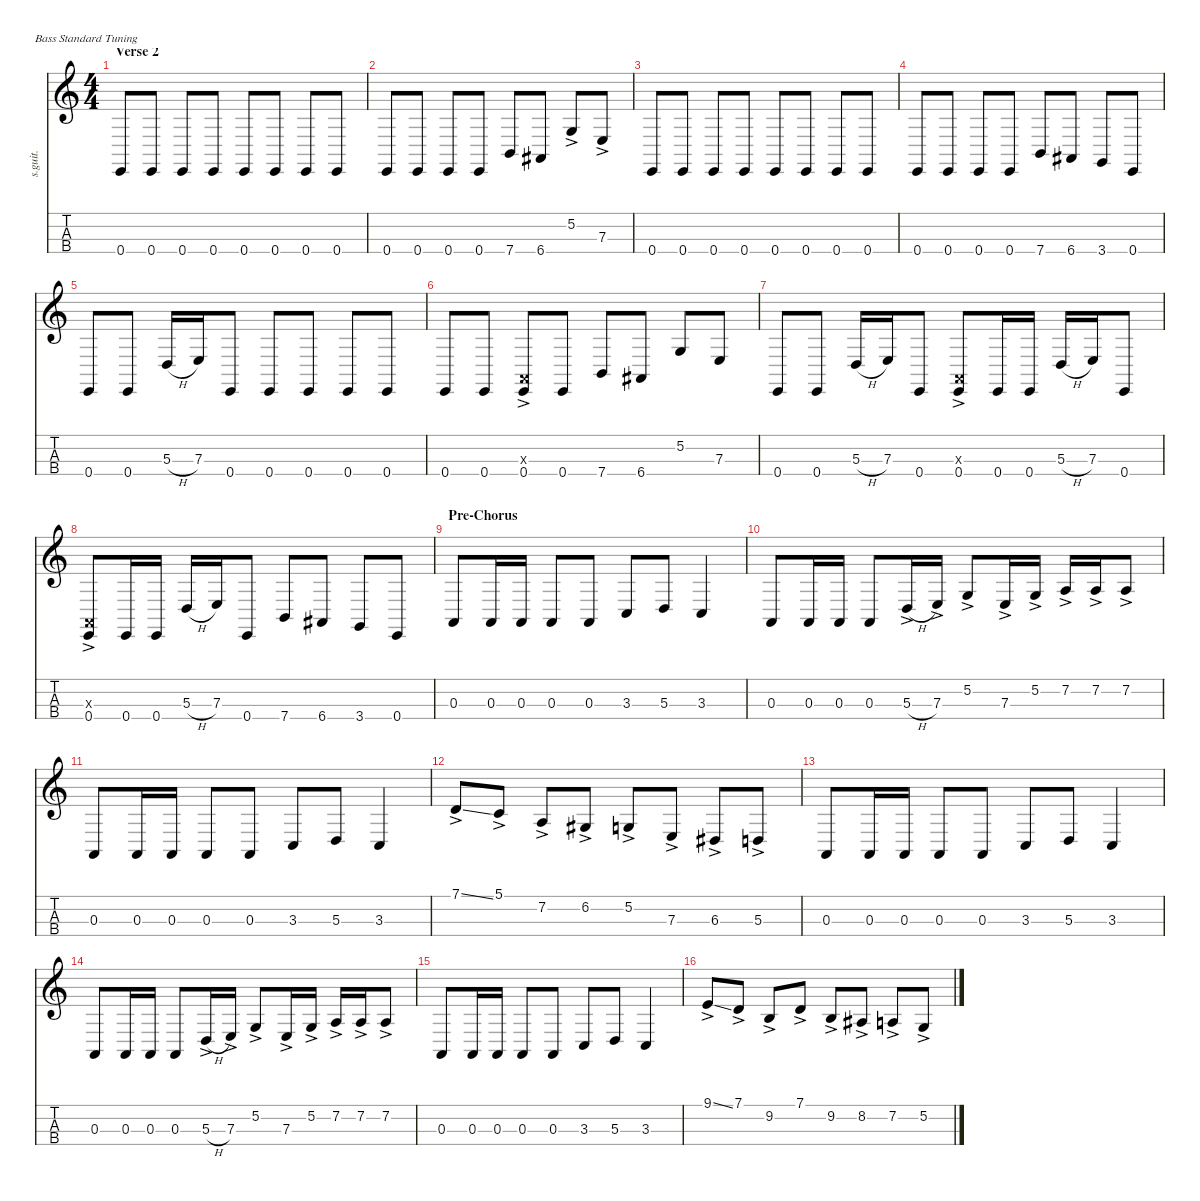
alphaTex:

\defaultSystemsLayout 4
\hideDynamics
\bracketExtendMode nobrackets
\track ("Cliff Burton - Bass" "s.guit.") {instrument electricbassfinger}
\staff {score tabs}
\tuning (G2 D2 A1 E1)
\ts (4 4)
\section ("" "Verse 2")
\tempo (140 hide)
\clef g2
\ks c
0.4.8{lyrics (0 "") lyrics (1 "") lyrics (2 "") lyrics (3 "") lyrics (4 "") dy f} 0.4.8{lyrics (0 "") lyrics (1 "") lyrics (2 "") lyrics (3 "") lyrics (4 "")} 0.4.8{lyrics (0 "") lyrics (1 "") lyrics (2 "") lyrics (3 "") lyrics (4 "")} 0.4.8{lyrics (0 "") lyrics (1 "") lyrics (2 "") lyrics (3 "") lyrics (4 "")} 0.4.8{lyrics (0 "") lyrics (1 "") lyrics (2 "") lyrics (3 "") lyrics (4 "")} 0.4.8{lyrics (0 "") lyrics (1 "") lyrics (2 "") lyrics (3 "") lyrics (4 "")} 0.4.8{lyrics (0 "") lyrics (1 "") lyrics (2 "") lyrics (3 "") lyrics (4 "")} 0.4.8{lyrics (0 "") lyrics (1 "") lyrics (2 "") lyrics (3 "") lyrics (4 "")} |
0.4.8{lyrics (0 "") lyrics (1 "") lyrics (2 "") lyrics (3 "") lyrics (4 "")} 0.4.8{lyrics (0 "") lyrics (1 "") lyrics (2 "") lyrics (3 "") lyrics (4 "")} 0.4.8{lyrics (0 "") lyrics (1 "") lyrics (2 "") lyrics (3 "") lyrics (4 "")} 0.4.8{lyrics (0 "") lyrics (1 "") lyrics (2 "") lyrics (3 "") lyrics (4 "")} 7.4.8{lyrics (0 "") lyrics (1 "") lyrics (2 "") lyrics (3 "") lyrics (4 "")} 6.4{acc #}.8{lyrics (0 "") lyrics (1 "") lyrics (2 "") lyrics (3 "") lyrics (4 "")} 5.2{ac}.8{lyrics (0 "") lyrics (1 "") lyrics (2 "") lyrics (3 "") lyrics (4 "") dy p} 7.3{ac}.8{lyrics (0 "") lyrics (1 "") lyrics (2 "") lyrics (3 "") lyrics (4 "")} |
0.4.8{lyrics (0 "") lyrics (1 "") lyrics (2 "") lyrics (3 "") lyrics (4 "") dy f} 0.4.8{lyrics (0 "") lyrics (1 "") lyrics (2 "") lyrics (3 "") lyrics (4 "")} 0.4.8{lyrics (0 "") lyrics (1 "") lyrics (2 "") lyrics (3 "") lyrics (4 "")} 0.4.8{lyrics (0 "") lyrics (1 "") lyrics (2 "") lyrics (3 "") lyrics (4 "")} 0.4.8{lyrics (0 "") lyrics (1 "") lyrics (2 "") lyrics (3 "") lyrics (4 "")} 0.4.8{lyrics (0 "") lyrics (1 "") lyrics (2 "") lyrics (3 "") lyrics (4 "")} 0.4.8{lyrics (0 "") lyrics (1 "") lyrics (2 "") lyrics (3 "") lyrics (4 "")} 0.4.8{lyrics (0 "") lyrics (1 "") lyrics (2 "") lyrics (3 "") lyrics (4 "")} |
0.4.8{lyrics (0 "") lyrics (1 "") lyrics (2 "") lyrics (3 "") lyrics (4 "")} 0.4.8{lyrics (0 "") lyrics (1 "") lyrics (2 "") lyrics (3 "") lyrics (4 "")} 0.4.8{lyrics (0 "") lyrics (1 "") lyrics (2 "") lyrics (3 "") lyrics (4 "")} 0.4.8{lyrics (0 "") lyrics (1 "") lyrics (2 "") lyrics (3 "") lyrics (4 "")} 7.4.8{lyrics (0 "") lyrics (1 "") lyrics (2 "") lyrics (3 "") lyrics (4 "")} 6.4{acc #}.8{lyrics (0 "") lyrics (1 "") lyrics (2 "") lyrics (3 "") lyrics (4 "")} 3.4.8{lyrics (0 "") lyrics (1 "") lyrics (2 "") lyrics (3 "") lyrics (4 "")} 0.4.8{lyrics (0 "") lyrics (1 "") lyrics (2 "") lyrics (3 "") lyrics (4 "")} |
0.4.8{lyrics (0 "") lyrics (1 "") lyrics (2 "") lyrics (3 "") lyrics (4 "")} 0.4.8{lyrics (0 "") lyrics (1 "") lyrics (2 "") lyrics (3 "") lyrics (4 "")} 5.3{h}.16{lyrics (0 "") lyrics (1 "") lyrics (2 "") lyrics (3 "") lyrics (4 "")} 7.3.16{lyrics (0 "") lyrics (1 "") lyrics (2 "") lyrics (3 "") lyrics (4 "")} 0.4.8{lyrics (0 "") lyrics (1 "") lyrics (2 "") lyrics (3 "") lyrics (4 "")} 0.4.8{lyrics (0 "") lyrics (1 "") lyrics (2 "") lyrics (3 "") lyrics (4 "")} 0.4.8{lyrics (0 "") lyrics (1 "") lyrics (2 "") lyrics (3 "") lyrics (4 "")} 0.4.8{lyrics (0 "") lyrics (1 "") lyrics (2 "") lyrics (3 "") lyrics (4 "")} 0.4.8{lyrics (0 "") lyrics (1 "") lyrics (2 "") lyrics (3 "") lyrics (4 "")} |
0.4.8{lyrics (0 "") lyrics (1 "") lyrics (2 "") lyrics (3 "") lyrics (4 "")} 0.4.8{lyrics (0 "") lyrics (1 "") lyrics (2 "") lyrics (3 "") lyrics (4 "")} (0.3{ac x} 0.4{ac}).8{lyrics (0 "") lyrics (1 "") lyrics (2 "") lyrics (3 "") lyrics (4 "") dy p} 0.4.8{lyrics (0 "") lyrics (1 "") lyrics (2 "") lyrics (3 "") lyrics (4 "") dy f} 7.4.8{lyrics (0 "") lyrics (1 "") lyrics (2 "") lyrics (3 "") lyrics (4 "")} 6.4{acc #}.8{lyrics (0 "") lyrics (1 "") lyrics (2 "") lyrics (3 "") lyrics (4 "")} 5.2.8{lyrics (0 "") lyrics (1 "") lyrics (2 "") lyrics (3 "") lyrics (4 "")} 7.3.8{lyrics (0 "") lyrics (1 "") lyrics (2 "") lyrics (3 "") lyrics (4 "")} |
0.4.8{lyrics (0 "") lyrics (1 "") lyrics (2 "") lyrics (3 "") lyrics (4 "")} 0.4.8{lyrics (0 "") lyrics (1 "") lyrics (2 "") lyrics (3 "") lyrics (4 "")} 5.3{h}.16{lyrics (0 "") lyrics (1 "") lyrics (2 "") lyrics (3 "") lyrics (4 "")} 7.3.16{lyrics (0 "") lyrics (1 "") lyrics (2 "") lyrics (3 "") lyrics (4 "")} 0.4.8{lyrics (0 "") lyrics (1 "") lyrics (2 "") lyrics (3 "") lyrics (4 "")} (0.3{ac x} 0.4{ac}).8{lyrics (0 "") lyrics (1 "") lyrics (2 "") lyrics (3 "") lyrics (4 "") dy p} 0.4.16{lyrics (0 "") lyrics (1 "") lyrics (2 "") lyrics (3 "") lyrics (4 "") dy f} 0.4.16{lyrics (0 "") lyrics (1 "") lyrics (2 "") lyrics (3 "") lyrics (4 "")} 5.3{h}.16{lyrics (0 "") lyrics (1 "") lyrics (2 "") lyrics (3 "") lyrics (4 "")} 7.3.16{lyrics (0 "") lyrics (1 "") lyrics (2 "") lyrics (3 "") lyrics (4 "")} 0.4.8{lyrics (0 "") lyrics (1 "") lyrics (2 "") lyrics (3 "") lyrics (4 "")} |
(0.3{ac x} 0.4{ac}).8{lyrics (0 "") lyrics (1 "") lyrics (2 "") lyrics (3 "") lyrics (4 "") dy p} 0.4.16{lyrics (0 "") lyrics (1 "") lyrics (2 "") lyrics (3 "") lyrics (4 "") dy f} 0.4.16{lyrics (0 "") lyrics (1 "") lyrics (2 "") lyrics (3 "") lyrics (4 "")} 5.3{h}.16{lyrics (0 "") lyrics (1 "") lyrics (2 "") lyrics (3 "") lyrics (4 "")} 7.3.16{lyrics (0 "") lyrics (1 "") lyrics (2 "") lyrics (3 "") lyrics (4 "")} 0.4.8{lyrics (0 "") lyrics (1 "") lyrics (2 "") lyrics (3 "") lyrics (4 "")} 7.4.8{lyrics (0 "") lyrics (1 "") lyrics (2 "") lyrics (3 "") lyrics (4 "")} 6.4{acc #}.8{lyrics (0 "") lyrics (1 "") lyrics (2 "") lyrics (3 "") lyrics (4 "")} 3.4.8{lyrics (0 "") lyrics (1 "") lyrics (2 "") lyrics (3 "") lyrics (4 "")} 0.4.8{lyrics (0 "") lyrics (1 "") lyrics (2 "") lyrics (3 "") lyrics (4 "")} |
\section ("" "Pre-Chorus")
0.3.8{lyrics (0 "") lyrics (1 "") lyrics (2 "") lyrics (3 "") lyrics (4 "")} 0.3.16{lyrics (0 "") lyrics (1 "") lyrics (2 "") lyrics (3 "") lyrics (4 "")} 0.3.16{lyrics (0 "") lyrics (1 "") lyrics (2 "") lyrics (3 "") lyrics (4 "")} 0.3.8{lyrics (0 "") lyrics (1 "") lyrics (2 "") lyrics (3 "") lyrics (4 "")} 0.3.8{lyrics (0 "") lyrics (1 "") lyrics (2 "") lyrics (3 "") lyrics (4 "")} 3.3.8{lyrics (0 "") lyrics (1 "") lyrics (2 "") lyrics (3 "") lyrics (4 "")} 5.3.8{lyrics (0 "") lyrics (1 "") lyrics (2 "") lyrics (3 "") lyrics (4 "")} 3.3.4{lyrics (0 "") lyrics (1 "") lyrics (2 "") lyrics (3 "") lyrics (4 "")} |
0.3.8{lyrics (0 "") lyrics (1 "") lyrics (2 "") lyrics (3 "") lyrics (4 "")} 0.3.16{lyrics (0 "") lyrics (1 "") lyrics (2 "") lyrics (3 "") lyrics (4 "")} 0.3.16{lyrics (0 "") lyrics (1 "") lyrics (2 "") lyrics (3 "") lyrics (4 "")} 0.3.8{lyrics (0 "") lyrics (1 "") lyrics (2 "") lyrics (3 "") lyrics (4 "")} 5.3{h ac}.16{lyrics (0 "") lyrics (1 "") lyrics (2 "") lyrics (3 "") lyrics (4 "") dy p} 7.3{ac}.16{lyrics (0 "") lyrics (1 "") lyrics (2 "") lyrics (3 "") lyrics (4 "")} 5.2{ac}.8{lyrics (0 "") lyrics (1 "") lyrics (2 "") lyrics (3 "") lyrics (4 "")} 7.3{ac}.16{lyrics (0 "") lyrics (1 "") lyrics (2 "") lyrics (3 "") lyrics (4 "")} 5.2{ac}.16{lyrics (0 "") lyrics (1 "") lyrics (2 "") lyrics (3 "") lyrics (4 "")} 7.2{ac}.16{lyrics (0 "") lyrics (1 "") lyrics (2 "") lyrics (3 "") lyrics (4 "")} 7.2{ac}.16{lyrics (0 "") lyrics (1 "") lyrics (2 "") lyrics (3 "") lyrics (4 "")} 7.2{ac}.8{lyrics (0 "") lyrics (1 "") lyrics (2 "") lyrics (3 "") lyrics (4 "")} |
0.3.8{lyrics (0 "") lyrics (1 "") lyrics (2 "") lyrics (3 "") lyrics (4 "") dy f} 0.3.16{lyrics (0 "") lyrics (1 "") lyrics (2 "") lyrics (3 "") lyrics (4 "")} 0.3.16{lyrics (0 "") lyrics (1 "") lyrics (2 "") lyrics (3 "") lyrics (4 "")} 0.3.8{lyrics (0 "") lyrics (1 "") lyrics (2 "") lyrics (3 "") lyrics (4 "")} 0.3.8{lyrics (0 "") lyrics (1 "") lyrics (2 "") lyrics (3 "") lyrics (4 "")} 3.3.8{lyrics (0 "") lyrics (1 "") lyrics (2 "") lyrics (3 "") lyrics (4 "")} 5.3.8{lyrics (0 "") lyrics (1 "") lyrics (2 "") lyrics (3 "") lyrics (4 "")} 3.3.4{lyrics (0 "") lyrics (1 "") lyrics (2 "") lyrics (3 "") lyrics (4 "")} |
7.1{ss ac}.8{lyrics (0 "") lyrics (1 "") lyrics (2 "") lyrics (3 "") lyrics (4 "") dy p} 5.1{ac}.8{lyrics (0 "") lyrics (1 "") lyrics (2 "") lyrics (3 "") lyrics (4 "")} 7.2{ac}.8{lyrics (0 "") lyrics (1 "") lyrics (2 "") lyrics (3 "") lyrics (4 "")} 6.2{ac acc #}.8{lyrics (0 "") lyrics (1 "") lyrics (2 "") lyrics (3 "") lyrics (4 "")} 5.2{ac}.8{lyrics (0 "") lyrics (1 "") lyrics (2 "") lyrics (3 "") lyrics (4 "")} 7.3{ac}.8{lyrics (0 "") lyrics (1 "") lyrics (2 "") lyrics (3 "") lyrics (4 "")} 6.3{ac acc #}.8{lyrics (0 "") lyrics (1 "") lyrics (2 "") lyrics (3 "") lyrics (4 "")} 5.3{ac}.8{lyrics (0 "") lyrics (1 "") lyrics (2 "") lyrics (3 "") lyrics (4 "")} |
0.3.8{lyrics (0 "") lyrics (1 "") lyrics (2 "") lyrics (3 "") lyrics (4 "") dy f} 0.3.16{lyrics (0 "") lyrics (1 "") lyrics (2 "") lyrics (3 "") lyrics (4 "")} 0.3.16{lyrics (0 "") lyrics (1 "") lyrics (2 "") lyrics (3 "") lyrics (4 "")} 0.3.8{lyrics (0 "") lyrics (1 "") lyrics (2 "") lyrics (3 "") lyrics (4 "")} 0.3.8{lyrics (0 "") lyrics (1 "") lyrics (2 "") lyrics (3 "") lyrics (4 "")} 3.3.8{lyrics (0 "") lyrics (1 "") lyrics (2 "") lyrics (3 "") lyrics (4 "")} 5.3.8{lyrics (0 "") lyrics (1 "") lyrics (2 "") lyrics (3 "") lyrics (4 "")} 3.3.4{lyrics (0 "") lyrics (1 "") lyrics (2 "") lyrics (3 "") lyrics (4 "")} |
0.3.8{lyrics (0 "") lyrics (1 "") lyrics (2 "") lyrics (3 "") lyrics (4 "")} 0.3.16{lyrics (0 "") lyrics (1 "") lyrics (2 "") lyrics (3 "") lyrics (4 "")} 0.3.16{lyrics (0 "") lyrics (1 "") lyrics (2 "") lyrics (3 "") lyrics (4 "")} 0.3.8{lyrics (0 "") lyrics (1 "") lyrics (2 "") lyrics (3 "") lyrics (4 "")} 5.3{h ac}.16{lyrics (0 "") lyrics (1 "") lyrics (2 "") lyrics (3 "") lyrics (4 "") dy p} 7.3{ac}.16{lyrics (0 "") lyrics (1 "") lyrics (2 "") lyrics (3 "") lyrics (4 "")} 5.2{ac}.8{lyrics (0 "") lyrics (1 "") lyrics (2 "") lyrics (3 "") lyrics (4 "")} 7.3{ac}.16{lyrics (0 "") lyrics (1 "") lyrics (2 "") lyrics (3 "") lyrics (4 "")} 5.2{ac}.16{lyrics (0 "") lyrics (1 "") lyrics (2 "") lyrics (3 "") lyrics (4 "")} 7.2{ac}.16{lyrics (0 "") lyrics (1 "") lyrics (2 "") lyrics (3 "") lyrics (4 "")} 7.2{ac}.16{lyrics (0 "") lyrics (1 "") lyrics (2 "") lyrics (3 "") lyrics (4 "")} 7.2{ac}.8{lyrics (0 "") lyrics (1 "") lyrics (2 "") lyrics (3 "") lyrics (4 "")} |
0.3.8{lyrics (0 "") lyrics (1 "") lyrics (2 "") lyrics (3 "") lyrics (4 "") dy f} 0.3.16{lyrics (0 "") lyrics (1 "") lyrics (2 "") lyrics (3 "") lyrics (4 "")} 0.3.16{lyrics (0 "") lyrics (1 "") lyrics (2 "") lyrics (3 "") lyrics (4 "")} 0.3.8{lyrics (0 "") lyrics (1 "") lyrics (2 "") lyrics (3 "") lyrics (4 "")} 0.3.8{lyrics (0 "") lyrics (1 "") lyrics (2 "") lyrics (3 "") lyrics (4 "")} 3.3.8{lyrics (0 "") lyrics (1 "") lyrics (2 "") lyrics (3 "") lyrics (4 "")} 5.3.8{lyrics (0 "") lyrics (1 "") lyrics (2 "") lyrics (3 "") lyrics (4 "")} 3.3.4{lyrics (0 "") lyrics (1 "") lyrics (2 "") lyrics (3 "") lyrics (4 "")} |
9.1{ss ac}.8{lyrics (0 "") lyrics (1 "") lyrics (2 "") lyrics (3 "") lyrics (4 "") dy p} 7.1{ac}.8{lyrics (0 "") lyrics (1 "") lyrics (2 "") lyrics (3 "") lyrics (4 "")} 9.2{ac}.8{lyrics (0 "") lyrics (1 "") lyrics (2 "") lyrics (3 "") lyrics (4 "")} 7.1{ac}.8{lyrics (0 "") lyrics (1 "") lyrics (2 "") lyrics (3 "") lyrics (4 "")} 9.2{ac}.8{lyrics (0 "") lyrics (1 "") lyrics (2 "") lyrics (3 "") lyrics (4 "")} 8.2{ac acc #}.8{lyrics (0 "") lyrics (1 "") lyrics (2 "") lyrics (3 "") lyrics (4 "")} 7.2{ac}.8{lyrics (0 "") lyrics (1 "") lyrics (2 "") lyrics (3 "") lyrics (4 "")} 5.2{ac}.8{lyrics (0 "") lyrics (1 "") lyrics (2 "") lyrics (3 "") lyrics (4 "")}
